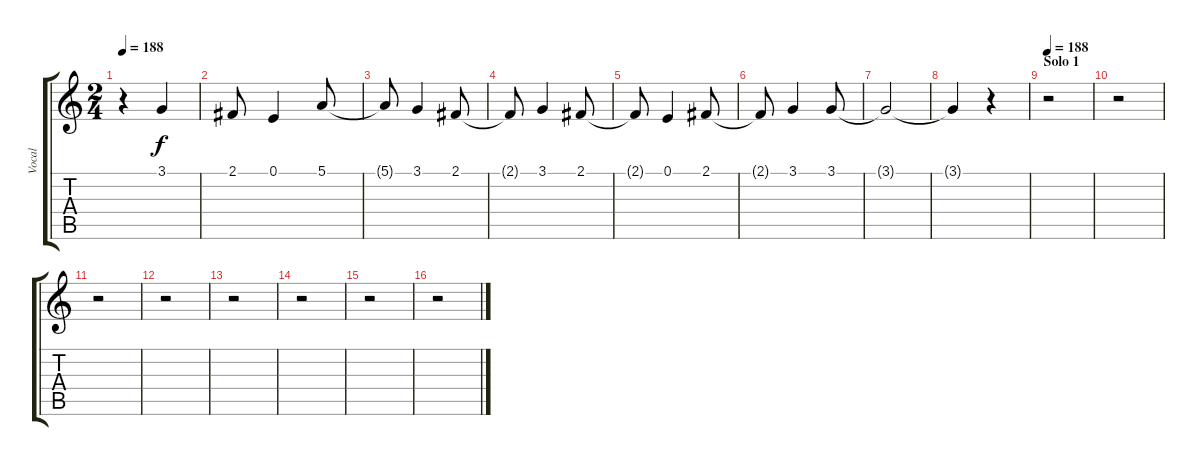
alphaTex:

\track ("Vocal" "Vocal") {instrument viola}
\staff {score tabs}
\tuning (E4 B3 G3 D3 A2 E2) {hide}
\ts (2 4)
\tempo 188
\clef g2
\ks c
r.4{dy f} 3.1.4 |
2.1.8 0.1.4 5.1.8 |
5.1{t}.8 3.1.4 2.1.8 |
2.1{t}.8 3.1.4 2.1.8 |
2.1{t}.8 0.1.4 2.1.8 |
2.1{t}.8 3.1.4 3.1.8 |
3.1{t}.2 |
3.1{t}.4 r.4 |
\section ("" "Solo 1")
\tempo 188
r.2 |
r.2 |
r.2 |
r.2 |
r.2 |
r.2 |
r.2 |
r.2
